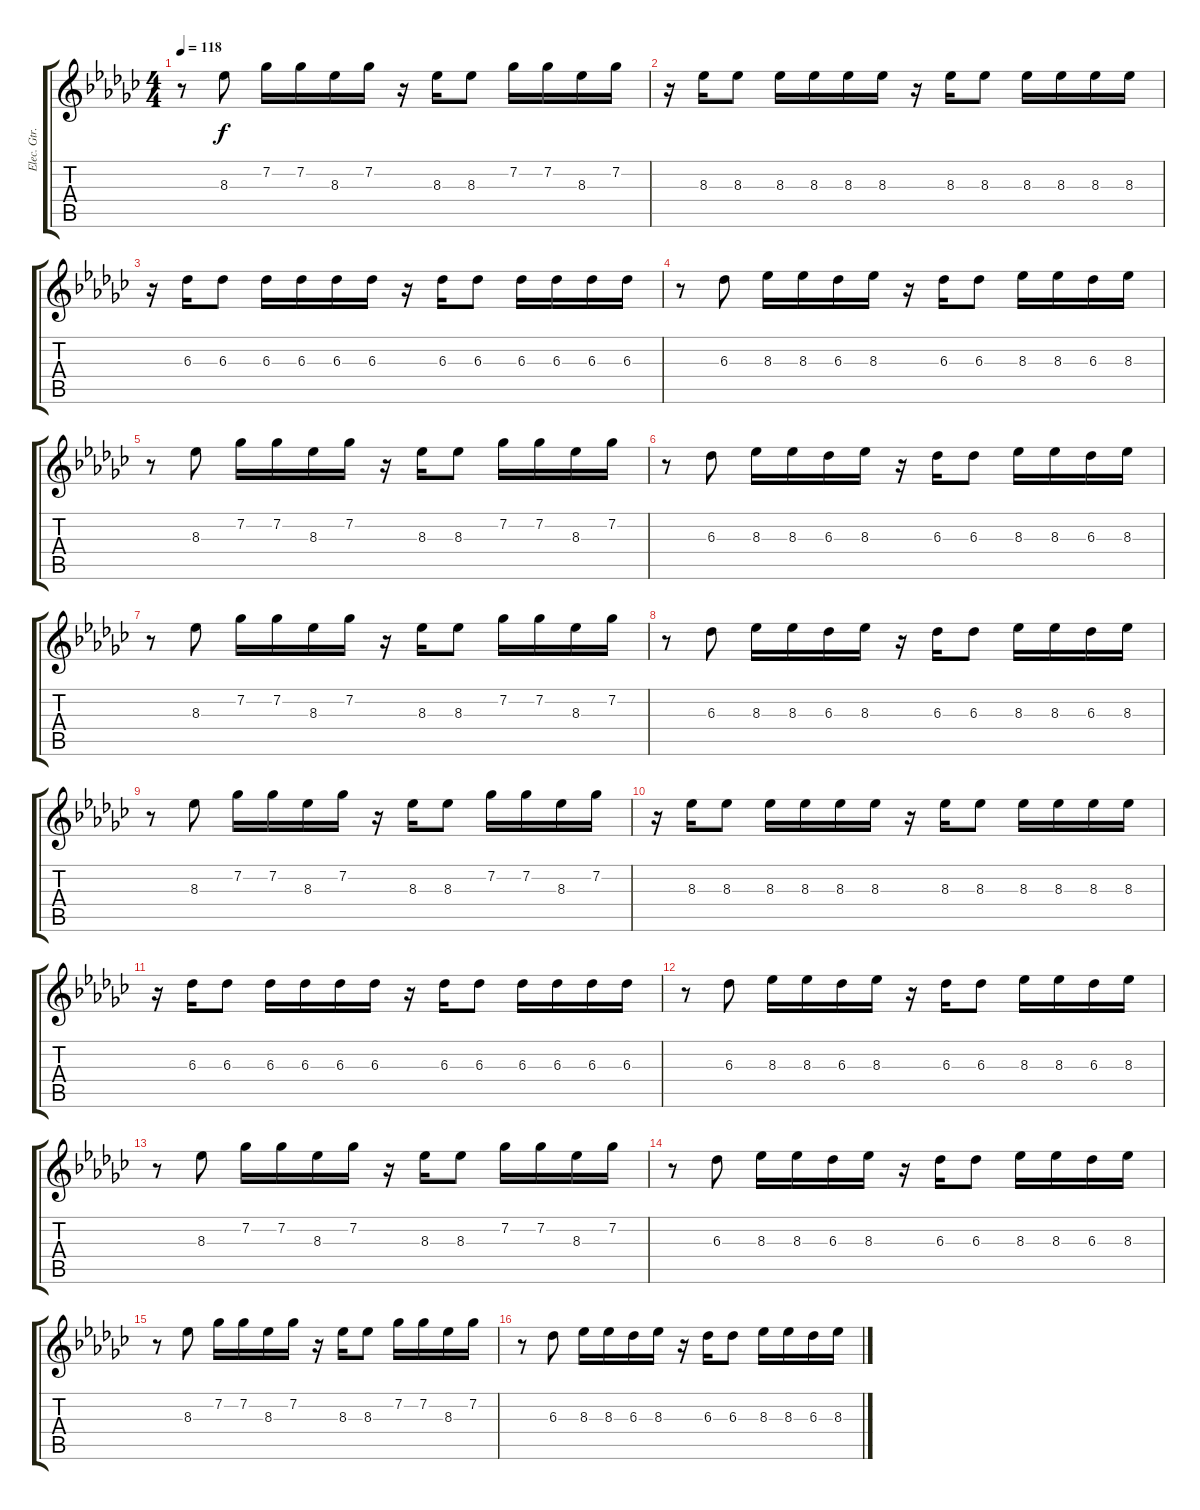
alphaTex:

\track ("Elec. Gtr. 2 (muted)" "Elec. Gtr.") {instrument electricguitarmuted}
\staff {score tabs}
\tuning (E4 B3 G3 D3 A2 E2) {hide}
\ts (4 4)
\tempo 118
\clef g2
\ks ebminor
r.8{dy f} 8.3.8 7.2.16 7.2.16 8.3.16 7.2.16 r.16 8.3.16 8.3.8 7.2.16 7.2.16 8.3.16 7.2.16 |
r.16 8.3.16 8.3.8 8.3.16 8.3.16 8.3.16 8.3.16 r.16 8.3.16 8.3.8 8.3.16 8.3.16 8.3.16 8.3.16 |
r.16 6.3.16 6.3.8 6.3.16 6.3.16 6.3.16 6.3.16 r.16 6.3.16 6.3.8 6.3.16 6.3.16 6.3.16 6.3.16 |
r.8 6.3.8 8.3.16 8.3.16 6.3.16 8.3.16 r.16 6.3.16 6.3.8 8.3.16 8.3.16 6.3.16 8.3.16 |
r.8 8.3.8 7.2.16 7.2.16 8.3.16 7.2.16 r.16 8.3.16 8.3.8 7.2.16 7.2.16 8.3.16 7.2.16 |
r.8 6.3.8 8.3.16 8.3.16 6.3.16 8.3.16 r.16 6.3.16 6.3.8 8.3.16 8.3.16 6.3.16 8.3.16 |
r.8 8.3.8 7.2.16 7.2.16 8.3.16 7.2.16 r.16 8.3.16 8.3.8 7.2.16 7.2.16 8.3.16 7.2.16 |
r.8 6.3.8 8.3.16 8.3.16 6.3.16 8.3.16 r.16 6.3.16 6.3.8 8.3.16 8.3.16 6.3.16 8.3.16 |
r.8 8.3.8 7.2.16 7.2.16 8.3.16 7.2.16 r.16 8.3.16 8.3.8 7.2.16 7.2.16 8.3.16 7.2.16 |
r.16 8.3.16 8.3.8 8.3.16 8.3.16 8.3.16 8.3.16 r.16 8.3.16 8.3.8 8.3.16 8.3.16 8.3.16 8.3.16 |
r.16 6.3.16 6.3.8 6.3.16 6.3.16 6.3.16 6.3.16 r.16 6.3.16 6.3.8 6.3.16 6.3.16 6.3.16 6.3.16 |
r.8 6.3.8 8.3.16 8.3.16 6.3.16 8.3.16 r.16 6.3.16 6.3.8 8.3.16 8.3.16 6.3.16 8.3.16 |
r.8{volume 5} 8.3.8 7.2.16 7.2.16 8.3.16 7.2.16 r.16 8.3.16 8.3.8 7.2.16 7.2.16 8.3.16 7.2.16 |
r.8 6.3.8 8.3.16 8.3.16 6.3.16 8.3.16 r.16 6.3.16 6.3.8 8.3.16 8.3.16 6.3.16 8.3.16 |
r.8 8.3.8 7.2.16 7.2.16 8.3.16 7.2.16 r.16 8.3.16 8.3.8 7.2.16 7.2.16 8.3.16 7.2.16 |
r.8 6.3.8 8.3.16 8.3.16 6.3.16 8.3.16 r.16 6.3.16 6.3.8 8.3.16 8.3.16 6.3.16 8.3.16
